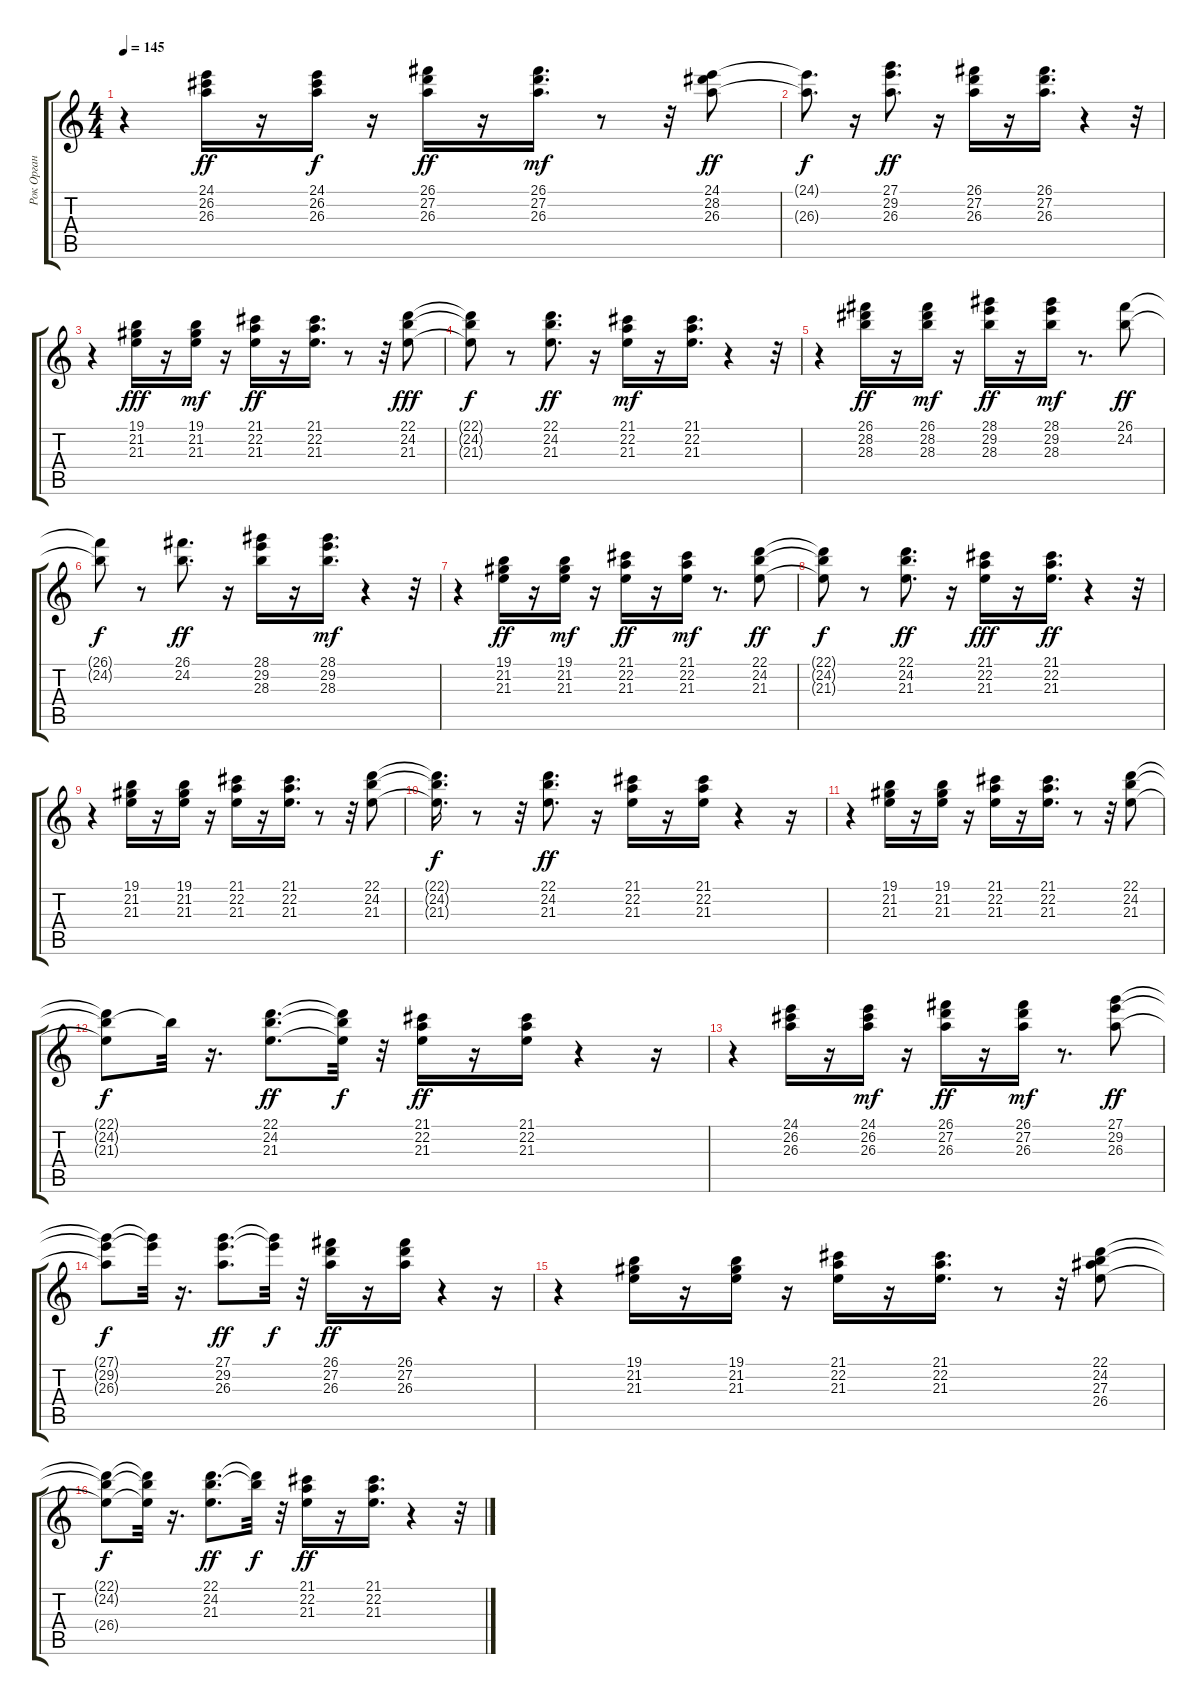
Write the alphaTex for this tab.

\track ("Рок Орган" "Рок Орган") {instrument rockorgan}
\staff {score tabs}
\tuning (E4 B3 G3 D3 A2 E2) {hide}
\ts (4 4)
\tempo 145
\clef g2
\ks c
r.4{dy ff} (24.1 26.2 26.3).16 r.16 (24.1 26.2 26.3).16{dy f} r.16 (26.1 27.2 26.3).16{dy ff} r.16 (26.1 27.2 26.3).16{d dy mf} r.8 r.32 (24.1 28.2 26.3).8{dy ff} |
(24.1{t} 26.3{t}).8{d dy f} r.16 (27.1 29.2 26.3).8{d dy ff} r.16 (26.1 27.2 26.3).16 r.16 (26.1 27.2 26.3).16{d} r.4 r.32 |
r.4 (19.1 21.2 21.3).16{dy fff} r.16 (19.1 21.2 21.3).16{dy mf} r.16 (21.1 22.2 21.3).16{dy ff} r.16 (21.1 22.2 21.3).16{d} r.8 r.32 (22.1 24.2 21.3).8{dy fff} |
(22.1{t} 24.2{t} 21.3{t}).8{dy f} r.8 (22.1 24.2 21.3).8{d dy ff} r.16 (21.1 22.2 21.3).16{dy mf} r.16 (21.1 22.2 21.3).16{d} r.4 r.32 |
r.4 (26.1 28.2 28.3).16{dy ff} r.16 (26.1 28.2 28.3).16{dy mf} r.16 (28.1 29.2 28.3).16{dy ff} r.16 (28.1 29.2 28.3).16{dy mf} r.8{d} (26.1 24.2).8{dy ff} |
(26.1{t} 24.2{t}).8{dy f} r.8 (26.1 24.2).8{d dy ff} r.16 (28.1 29.2 28.3).16 r.16 (28.1 29.2 28.3).16{d dy mf} r.4 r.32 |
r.4 (19.1 21.2 21.3).16{dy ff} r.16 (19.1 21.2 21.3).16{dy mf} r.16 (21.1 22.2 21.3).16{dy ff} r.16 (21.1 22.2 21.3).16{dy mf} r.8{d} (22.1 24.2 21.3).8{dy ff} |
(22.1{t} 24.2{t} 21.3{t}).8{dy f} r.8 (22.1 24.2 21.3).8{d dy ff} r.16 (21.1 22.2 21.3).16{dy fff} r.16 (21.1 22.2 21.3).16{d dy ff} r.4 r.32 |
r.4 (19.1 21.2 21.3).16 r.16 (19.1 21.2 21.3).16 r.16 (21.1 22.2 21.3).16 r.16 (21.1 22.2 21.3).16{d} r.8 r.32 (22.1 24.2 21.3).8 |
(22.1{t} 24.2{t} 21.3{t}).16{d dy f} r.8 r.32 (22.1 24.2 21.3).8{d dy ff} r.16 (21.1 22.2 21.3).16 r.16 (21.1 22.2 21.3).16 r.4 r.16 |
r.4 (19.1 21.2 21.3).16 r.16 (19.1 21.2 21.3).16 r.16 (21.1 22.2 21.3).16 r.16 (21.1 22.2 21.3).16{d} r.8 r.32 (22.1 24.2 21.3).8 |
(22.1{t} 24.2{t} 21.3{t}).8{dy f} 24.2{t}.32 r.16{d} (22.1 24.2 21.3).8{d dy ff} (22.1{t} 24.2{t} 21.3{t}).32{dy f} r.32 (21.1 22.2 21.3).16{dy ff} r.16 (21.1 22.2 21.3).16 r.4 r.16 |
r.4 (24.1 26.2 26.3).16 r.16 (24.1 26.2 26.3).16{dy mf} r.16 (26.1 27.2 26.3).16{dy ff} r.16 (26.1 27.2 26.3).16{dy mf} r.8{d} (27.1 29.2 26.3).8{dy ff} |
(27.1{t} 29.2{t} 26.3{t}).8{dy f} (27.1{t} 29.2{t}).32 r.16{d} (27.1 29.2 26.3).8{d dy ff} (27.1{t} 29.2{t}).32{dy f} r.32 (26.1 27.2 26.3).16{dy ff} r.16 (26.1 27.2 26.3).16 r.4 r.16 |
r.4 (19.1 21.2 21.3).16 r.16 (19.1 21.2 21.3).16 r.16 (21.1 22.2 21.3).16 r.16 (21.1 22.2 21.3).16{d} r.8 r.32 (22.1 24.2 27.3 26.4).8 |
(22.1{t} 24.2{t} 26.4{t}).8{dy f} (22.1{t} 24.2{t} 26.4{t}).32 r.16{d} (22.1 24.2 21.3).8{d dy ff} (22.1{t} 24.2{t}).32{dy f} r.32 (21.1 22.2 21.3).16{dy ff} r.16 (21.1 22.2 21.3).16{d} r.4 r.32
